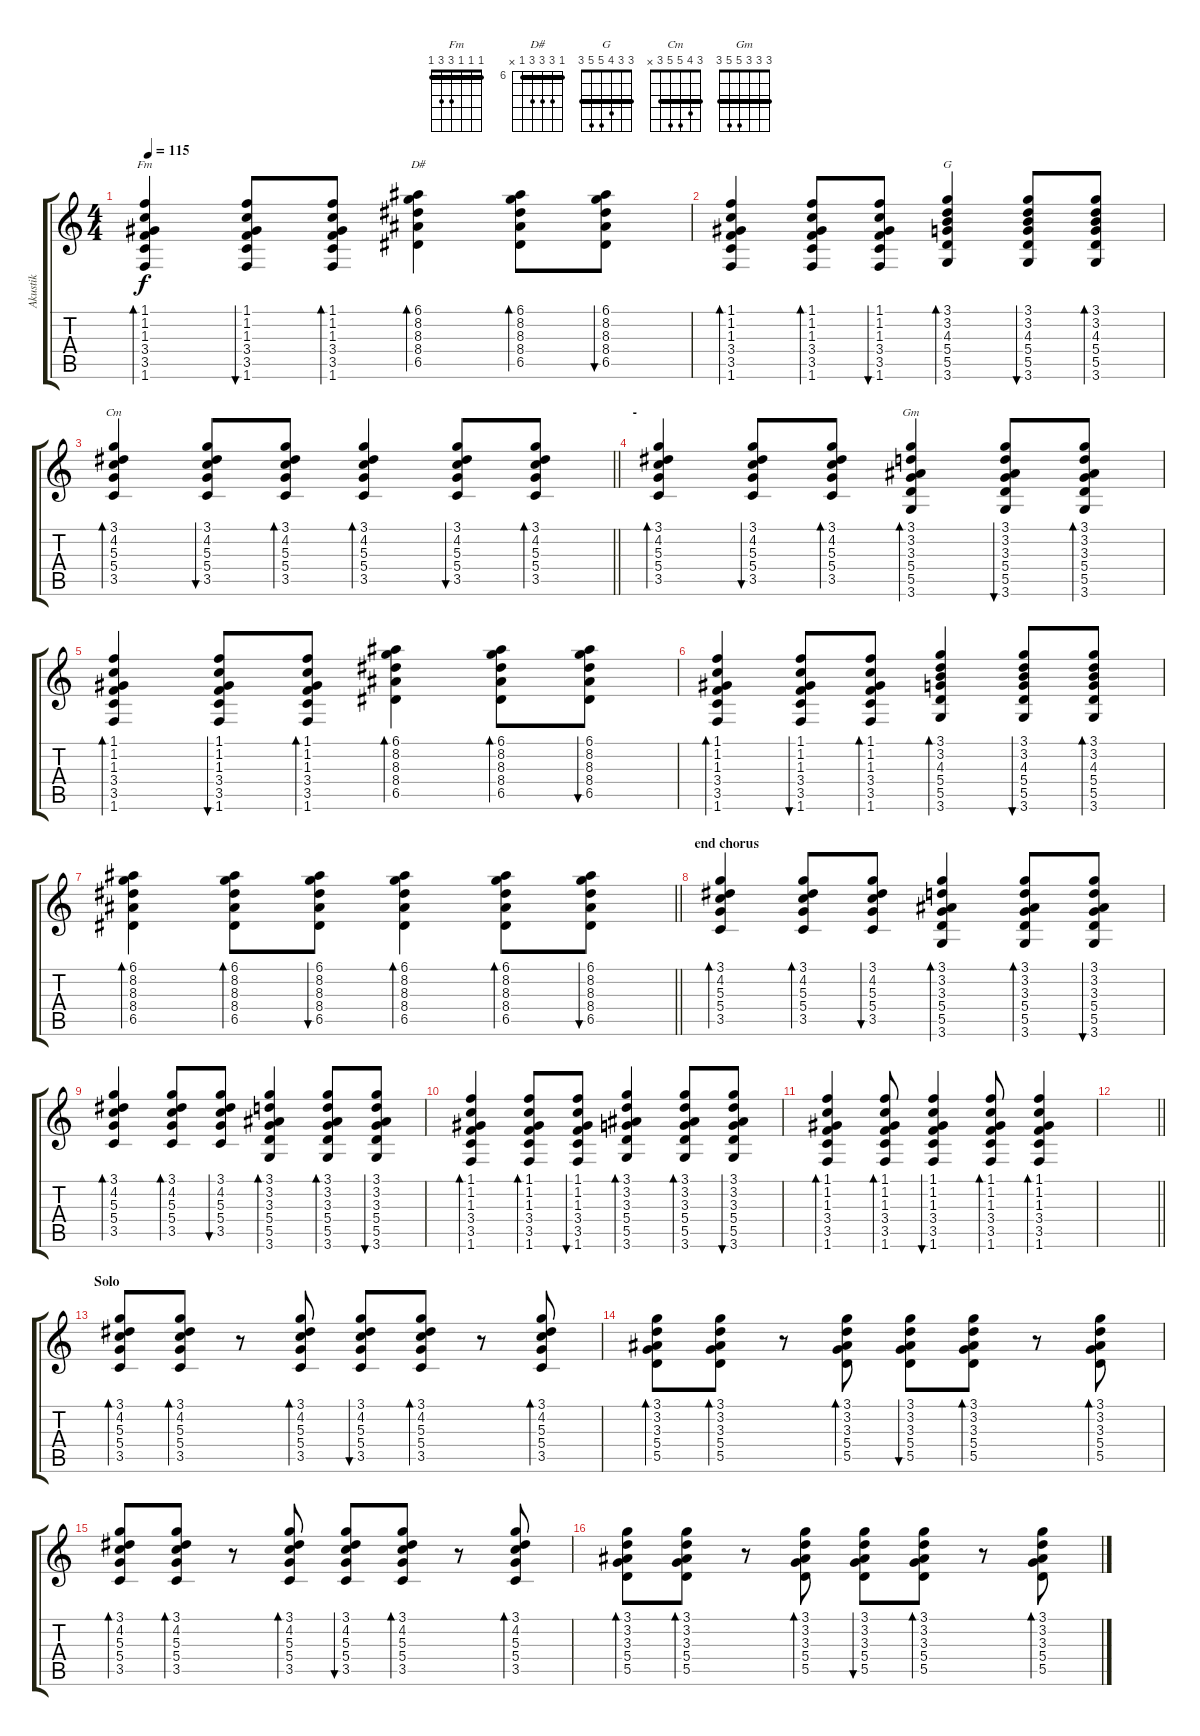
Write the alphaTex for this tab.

\track ("Akustik " "Akustik ") {instrument acousticguitarnylon}
\staff {score tabs}
\tuning (E4 B3 G3 D3 A2 E2) {hide}
\chord ("Fm" 1 1 1 3 3 1) {barre 1}
\chord ("D#" 6 8 8 8 6 x) {firstfret 6 barre 6}
\chord ("G" 3 3 4 5 5 3) {barre 3}
\chord ("Cm" 3 4 5 5 3 x) {barre 3}
\chord ("Gm" 3 3 3 5 5 3) {barre 3}
\ts (4 4)
\tempo 115
\clef g2
\ks c
(1.1 1.2 1.3 3.4 3.5 1.6).4{bd 60 ch "Fm" dy f} (1.1 1.2 1.3 3.4 3.5 1.6).8{bu 60} (1.1 1.2 1.3 3.4 3.5 1.6).8{bd 60} (6.1 8.2 8.3 8.4 6.5).4{bd 60 ch "D#"} (6.1 8.2 8.3 8.4 6.5).8{bd 60} (6.1 8.2 8.3 8.4 6.5).8{bu 60} |
(1.1 1.2 1.3 3.4 3.5 1.6).4{bd 60} (1.1 1.2 1.3 3.4 3.5 1.6).8{bd 60} (1.1 1.2 1.3 3.4 3.5 1.6).8{bu 60} (3.1 3.2 4.3 5.4 5.5 3.6).4{bd 60 ch "G"} (3.1 3.2 4.3 5.4 5.5 3.6).8{bu 60} (3.1 3.2 4.3 5.4 5.5 3.6).8{bd 60} |
\barLineRight lightlight
(3.1 4.2 5.3 5.4 3.5).4{bd 60 ch "Cm" volume 7} (3.1 4.2 5.3 5.4 3.5).8{bu 60} (3.1 4.2 5.3 5.4 3.5).8{bd 60} (3.1 4.2 5.3 5.4 3.5).4{bd 60 volume 7} (3.1 4.2 5.3 5.4 3.5).8{bu 60} (3.1 4.2 5.3 5.4 3.5).8{bd 60} |
\section ("" "-")
(3.1 4.2 5.3 5.4 3.5).4{bd 60 volume 7} (3.1 4.2 5.3 5.4 3.5).8{bu 60} (3.1 4.2 5.3 5.4 3.5).8{bd 60} (3.1 3.2 3.3 5.4 5.5 3.6).4{bd 60 ch "Gm"} (3.1 3.2 3.3 5.4 5.5 3.6).8{bu 60} (3.1 3.2 3.3 5.4 5.5 3.6).8{bd 60} |
(1.1 1.2 1.3 3.4 3.5 1.6).4{bd 60} (1.1 1.2 1.3 3.4 3.5 1.6).8{bu 60} (1.1 1.2 1.3 3.4 3.5 1.6).8{bd 60} (6.1 8.2 8.3 8.4 6.5).4{bd 60} (6.1 8.2 8.3 8.4 6.5).8{bd 60} (6.1 8.2 8.3 8.4 6.5).8{bu 60} |
(1.1 1.2 1.3 3.4 3.5 1.6).4{bd 60} (1.1 1.2 1.3 3.4 3.5 1.6).8{bu 60} (1.1 1.2 1.3 3.4 3.5 1.6).8{bd 60} (3.1 3.2 4.3 5.4 5.5 3.6).4{bd 60} (3.1 3.2 4.3 5.4 5.5 3.6).8{bu 60} (3.1 3.2 4.3 5.4 5.5 3.6).8{bd 60} |
\barLineRight lightlight
(6.1 8.2 8.3 8.4 6.5).4{bd 60} (6.1 8.2 8.3 8.4 6.5).8{bd 60} (6.1 8.2 8.3 8.4 6.5).8{bu 60} (6.1 8.2 8.3 8.4 6.5).4{bd 60} (6.1 8.2 8.3 8.4 6.5).8{bd 60} (6.1 8.2 8.3 8.4 6.5).8{bu 60} |
\section ("" "end chorus")
(3.1 4.2 5.3 5.4 3.5).4{bd 60} (3.1 4.2 5.3 5.4 3.5).8{bd 60} (3.1 4.2 5.3 5.4 3.5).8{bu 60} (3.1 3.2 3.3 5.4 5.5 3.6).4{bd 60} (3.1 3.2 3.3 5.4 5.5 3.6).8{bd 60} (3.1 3.2 3.3 5.4 5.5 3.6).8{bu 60} |
(3.1 4.2 5.3 5.4 3.5).4{bd 60} (3.1 4.2 5.3 5.4 3.5).8{bd 60} (3.1 4.2 5.3 5.4 3.5).8{bu 60} (3.1 3.2 3.3 5.4 5.5 3.6).4{bd 60} (3.1 3.2 3.3 5.4 5.5 3.6).8{bd 60} (3.1 3.2 3.3 5.4 5.5 3.6).8{bu 60} |
(1.1 1.2 1.3 3.4 3.5 1.6).4{bd 60} (1.1 1.2 1.3 3.4 3.5 1.6).8{bd 60} (1.1 1.2 1.3 3.4 3.5 1.6).8{bu 60} (3.1 3.2 3.3 5.4 5.5 3.6).4{bd 60} (3.1 3.2 3.3 5.4 5.5 3.6).8{bd 60} (3.1 3.2 3.3 5.4 5.5 3.6).8{bu 60} |
(1.1 1.2 1.3 3.4 3.5 1.6).4{bd 60} (1.1 1.2 1.3 3.4 3.5 1.6).8{bd 60} (1.1 1.2 1.3 3.4 3.5 1.6).4{bu 60} (1.1 1.2 1.3 3.4 3.5 1.6).8{bd 60} (1.1 1.2 1.3 3.4 3.5 1.6).4{bd 60} |
\barLineRight lightlight
|
\section ("" "Solo")
(3.1 4.2 5.3 5.4 3.5).8{bd 60} (3.1 4.2 5.3 5.4 3.5).8{bd 60} r.8 (3.1 4.2 5.3 5.4 3.5).8{bd 60} (3.1 4.2 5.3 5.4 3.5).8{bu 60} (3.1 4.2 5.3 5.4 3.5).8{bd 60} r.8 (3.1 4.2 5.3 5.4 3.5).8{bd 60} |
(3.1 3.2 3.3 5.4 5.5).8{bd 60} (3.1 3.2 3.3 5.4 5.5).8{bd 60} r.8 (3.1 3.2 3.3 5.4 5.5).8{bd 60} (3.1 3.2 3.3 5.4 5.5).8{bu 60} (3.1 3.2 3.3 5.4 5.5).8{bd 60} r.8 (3.1 3.2 3.3 5.4 5.5).8{bd 60} |
(3.1 4.2 5.3 5.4 3.5).8{bd 60} (3.1 4.2 5.3 5.4 3.5).8{bd 60} r.8 (3.1 4.2 5.3 5.4 3.5).8{bd 60} (3.1 4.2 5.3 5.4 3.5).8{bu 60} (3.1 4.2 5.3 5.4 3.5).8{bd 60} r.8 (3.1 4.2 5.3 5.4 3.5).8{bd 60} |
(3.1 3.2 3.3 5.4 5.5).8{bd 60} (3.1 3.2 3.3 5.4 5.5).8{bd 60} r.8 (3.1 3.2 3.3 5.4 5.5).8{bd 60} (3.1 3.2 3.3 5.4 5.5).8{bu 60} (3.1 3.2 3.3 5.4 5.5).8{bd 60} r.8 (3.1 3.2 3.3 5.4 5.5).8{bd 60}
